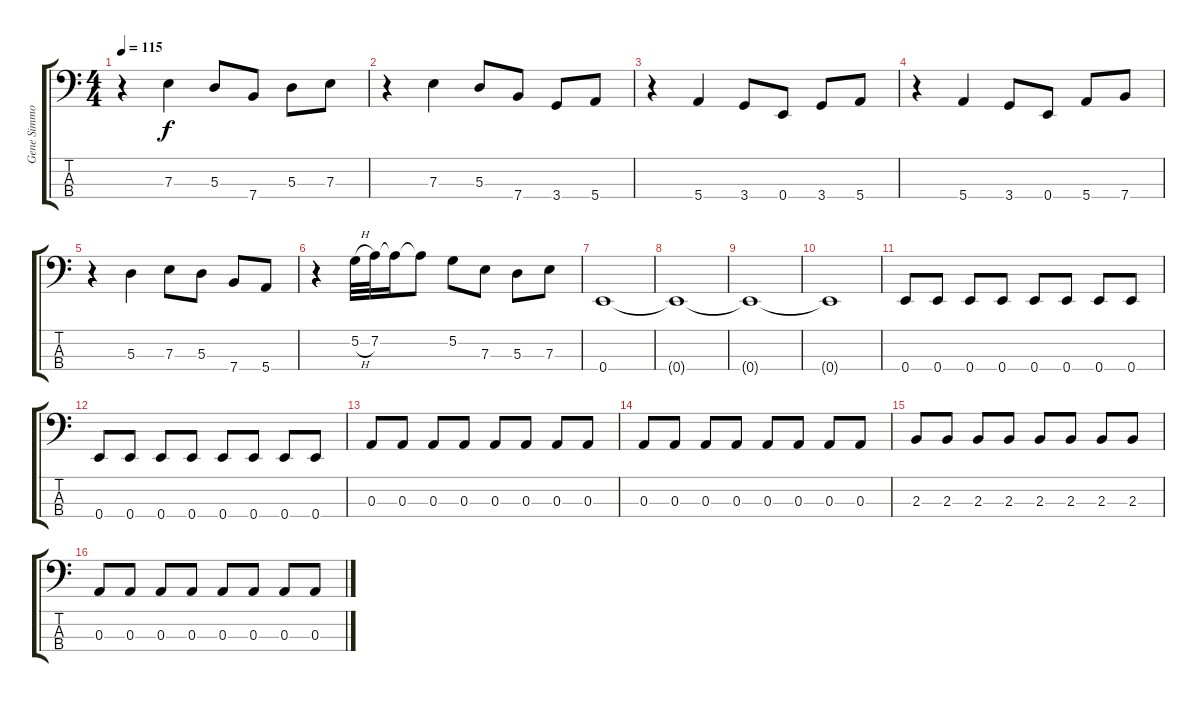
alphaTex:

\track ("Gene Simmons" "Gene Simmo") {instrument electricbasspick}
\staff {score tabs}
\tuning (G2 D2 A1 E1) {hide}
\ts (4 4)
\tempo 115
\clef f4
\ks c
r.4{dy f} 7.3.4 5.3.8 7.4.8 5.3.8 7.3.8 |
r.4 7.3.4 5.3.8 7.4.8 3.4.8 5.4.8 |
r.4 5.4.4 3.4.8 0.4.8 3.4.8 5.4.8 |
r.4 5.4.4 3.4.8 0.4.8 5.4.8 7.4.8 |
r.4 5.3.4 7.3.8 5.3.8 7.4.8 5.4.8 |
r.4 5.2{h}.32 7.2.32 7.2{t}.16 7.2{t}.8 5.2.8 7.3.8 5.3.8 7.3.8 |
0.4.1 |
0.4{t}.1 |
0.4{t}.1 |
0.4{t}.1 |
0.4.8 0.4.8 0.4.8 0.4.8 0.4.8 0.4.8 0.4.8 0.4.8 |
0.4.8 0.4.8 0.4.8 0.4.8 0.4.8 0.4.8 0.4.8 0.4.8 |
0.3.8 0.3.8 0.3.8 0.3.8 0.3.8 0.3.8 0.3.8 0.3.8 |
0.3.8 0.3.8 0.3.8 0.3.8 0.3.8 0.3.8 0.3.8 0.3.8 |
2.3.8 2.3.8 2.3.8 2.3.8 2.3.8 2.3.8 2.3.8 2.3.8 |
0.3.8 0.3.8 0.3.8 0.3.8 0.3.8 0.3.8 0.3.8 0.3.8
